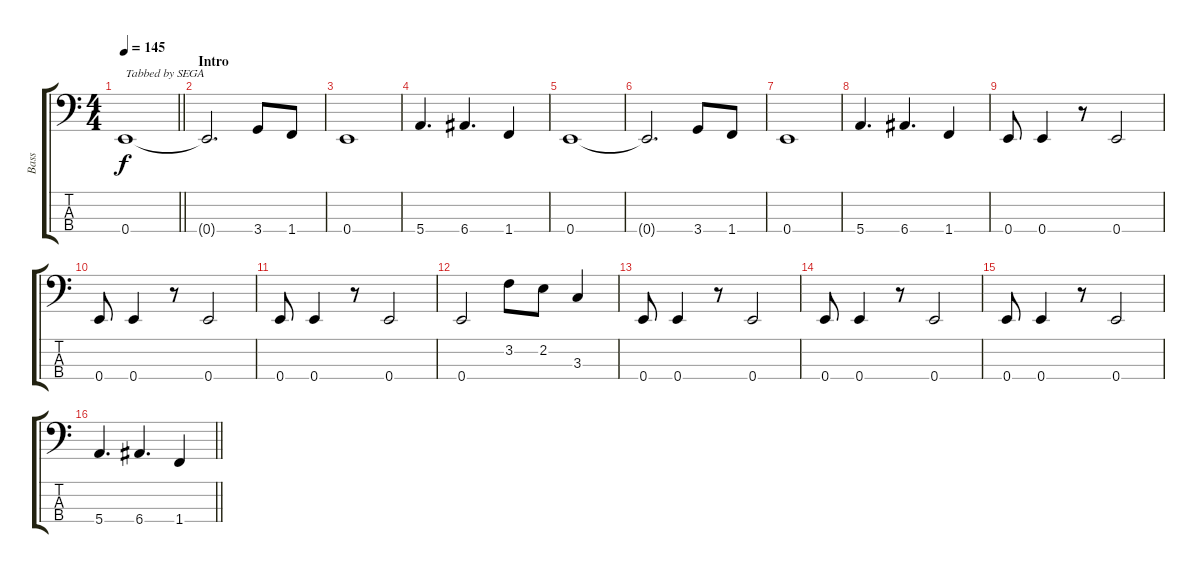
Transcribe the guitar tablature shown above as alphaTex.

\track ("Bass" "Bass") {instrument electricbasspick}
\staff {score tabs}
\tuning (G2 D2 A1 E1) {hide}
\ts (4 4)
\tempo 145
\clef f4
\barLineRight lightlight
\ks c
0.4.1{txt "Tabbed by SEGA" dy f instrument electricbasspick} |
\section ("" "Intro")
0.4{t}.2{d} 3.4.8 1.4.8 |
0.4.1 |
5.4.4{d} 6.4.4{d} 1.4.4 |
0.4.1 |
0.4{t}.2{d} 3.4.8 1.4.8 |
0.4.1 |
5.4.4{d} 6.4.4{d} 1.4.4 |
0.4.8 0.4.4 r.8 0.4.2 |
0.4.8 0.4.4 r.8 0.4.2 |
0.4.8 0.4.4 r.8 0.4.2 |
0.4.2 3.2.8 2.2.8 3.3.4 |
0.4.8 0.4.4 r.8 0.4.2 |
0.4.8 0.4.4 r.8 0.4.2 |
0.4.8 0.4.4 r.8 0.4.2 |
\barLineRight lightlight
5.4.4{d} 6.4.4{d} 1.4.4
